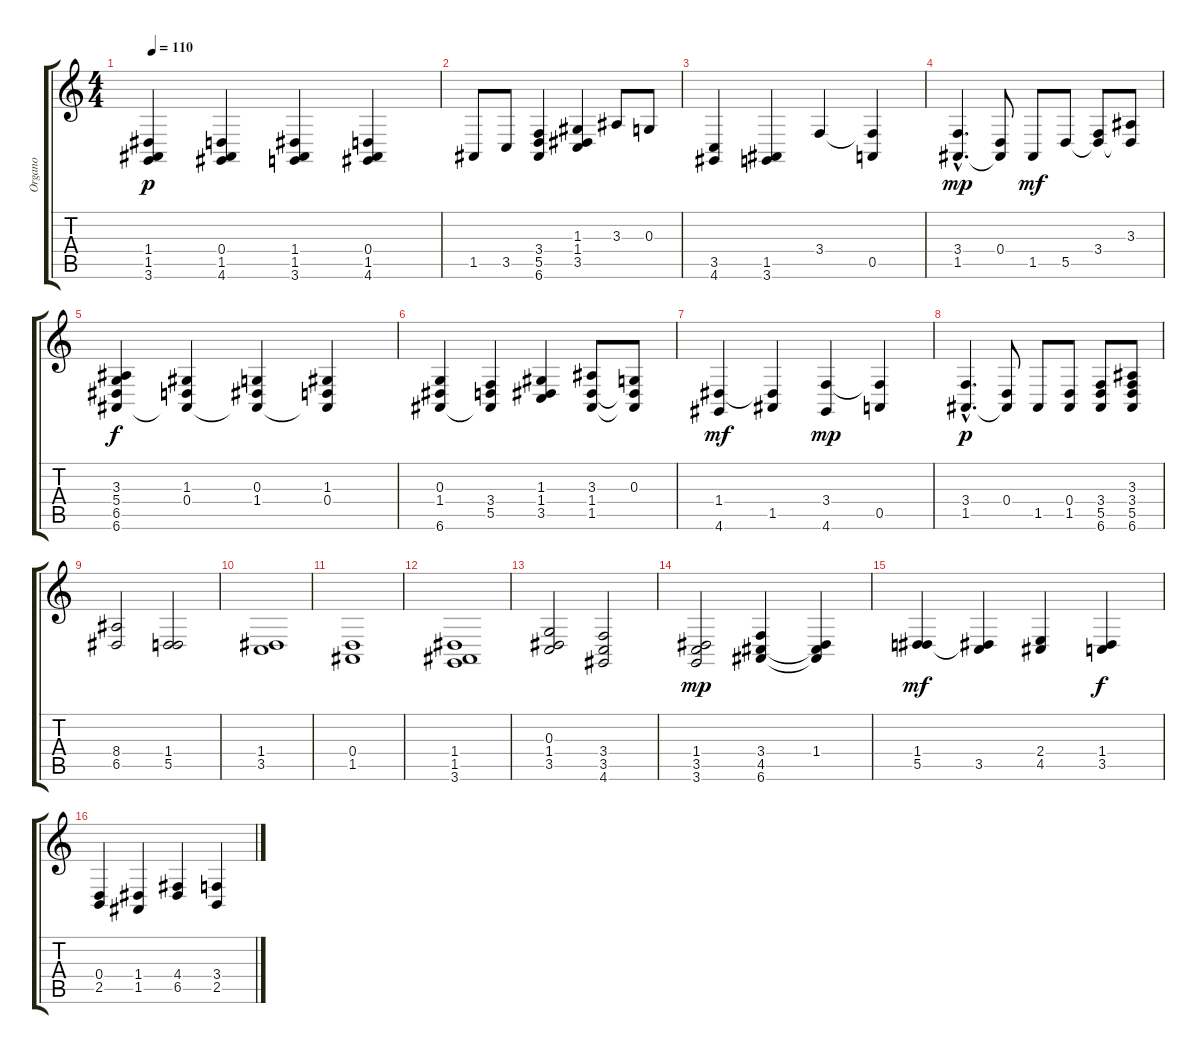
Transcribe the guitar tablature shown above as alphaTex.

\track ("Organo" "Organo") {instrument churchorgan}
\staff {score tabs}
\tuning (E4 B3 G3 D3 A2 E2) {hide}
\ts (4 4)
\tempo 110
\clef g2
\ks c
(1.4 1.5 3.6).4{dy p instrument churchorgan} (0.4 1.5 4.6).4 (1.4 1.5 3.6).4 (0.4 1.5 4.6).4 |
1.5.8 3.5.8 (3.4 5.5 6.6).4 (1.3 1.4 3.5).4 3.3.8 0.3.8 |
(3.5 4.6).4 (1.5 3.6).4 3.4.4 (3.4{t} 0.5).4 |
(3.4{hac} 1.5{hac}).4{d dy mp} (0.4 1.5{t}).8 1.5.8{dy mf} 5.5.8 (3.4 5.5{t}).8 (3.3 5.5{t}).8 |
(3.3 5.4 6.5 6.6).4{dy f} (1.3 0.4 6.6{t}).4 (0.3 1.4 6.6{t}).4 (1.3 0.4 6.6{t}).4 |
(0.3 1.4 6.6).4 (3.4 5.5 6.6{t}).4 (1.3 1.4 3.5).4 (3.3 1.4 1.5).8 (0.3 1.4{t} 1.5{t}).8 |
(1.4 4.6).4{dy mf} (1.4{t} 1.5).4 (3.4 4.6).4{dy mp} (3.4{t} 0.5).4 |
(3.4{hac} 1.5{hac}).4{d dy p} (0.4 1.5{t}).8 1.5.8 (0.4 1.5).8 (3.4 5.5 6.6).8 (3.3 3.4 5.5 6.6).8 |
(8.4 6.5).2 (1.4 5.5).2 |
(1.4 3.5).1 |
(0.4 1.5).1 |
(1.4 1.5 3.6).1 |
(0.3 1.4 3.5).2 (3.4 3.5 4.6).2 |
(1.4 3.5 3.6).2{dy mp} (3.4 4.5 6.6).4 (1.4 4.5{t} 6.6{t}).4 |
(1.4 5.5).4{dy mf} (1.4{t} 3.5).4 (2.4 4.5).4 (1.4 3.5).4{dy f} |
(0.4 2.5).4 (1.4 1.5).4 (4.4 6.5).4 (3.4 2.5).4
